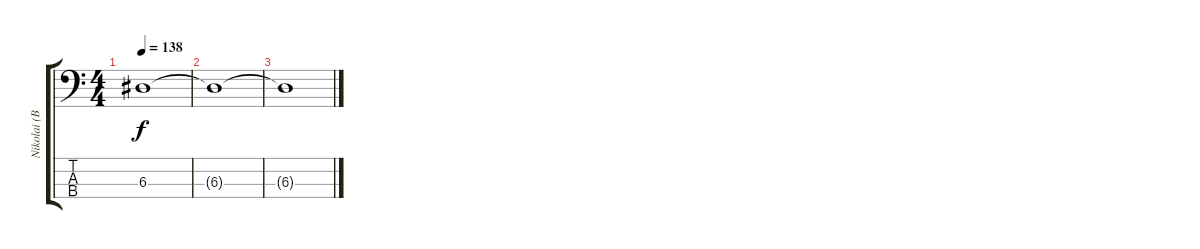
\track ("Nikolai (Bass)" "Nikolai (B") {instrument electricbasspick}
\staff {score tabs}
\tuning (G2 D2 A1 E1) {hide}
\ts (4 4)
\tempo 138
\clef f4
\ks c
6.3.1{dy f} |
6.3{t}.1 |
6.3{t}.1
